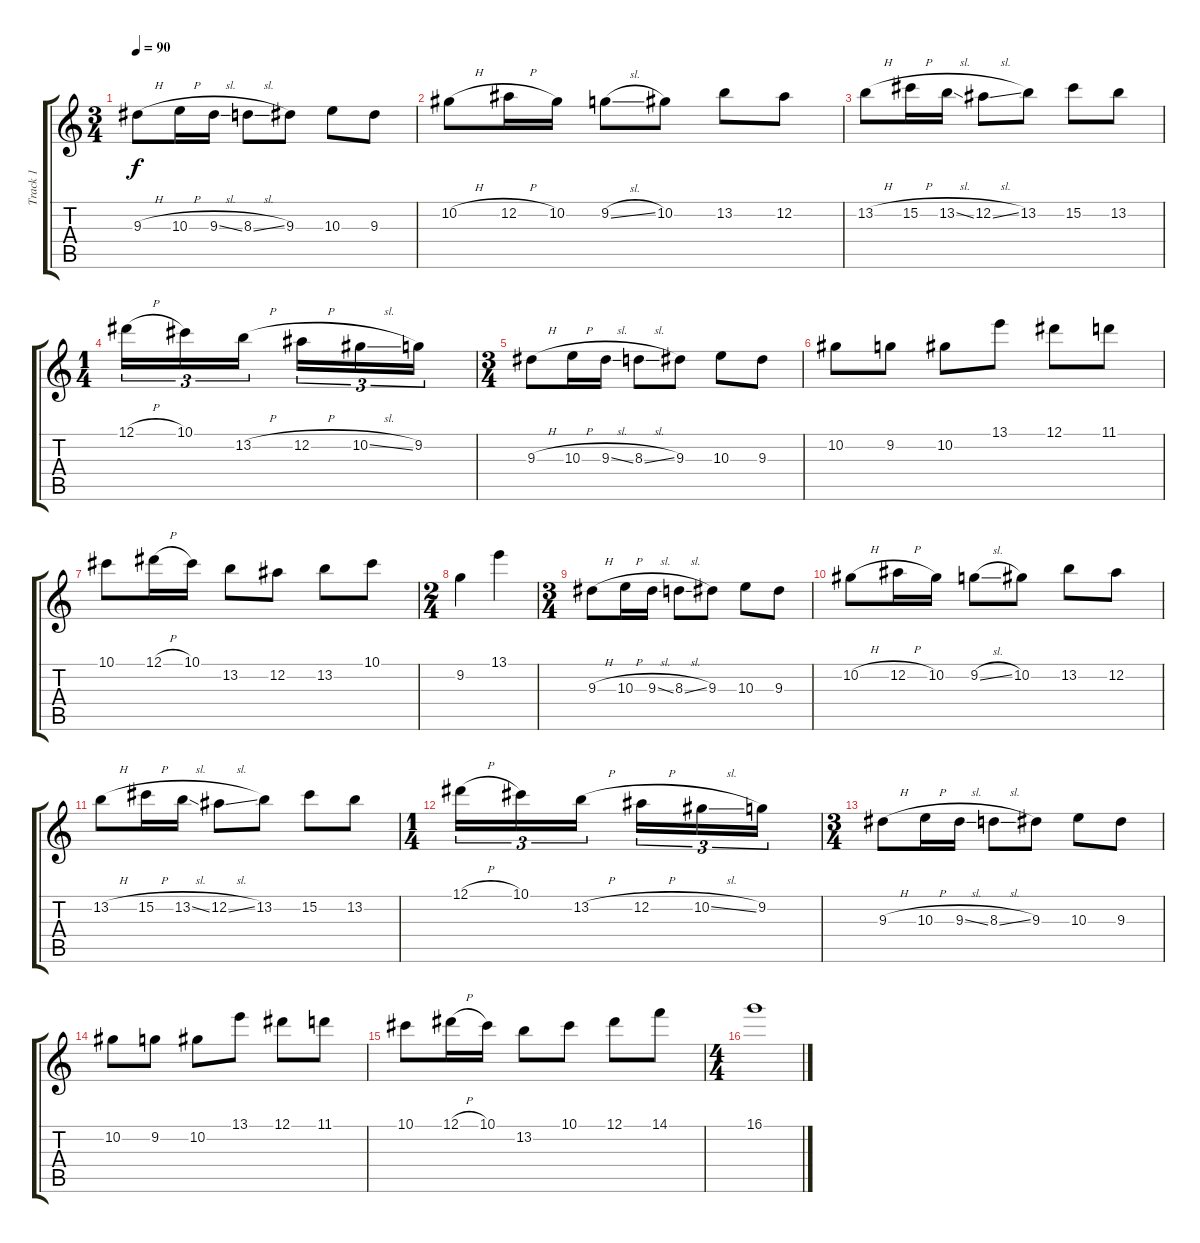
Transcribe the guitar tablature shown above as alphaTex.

\track ("Track 1" "Track 1") {instrument electricguitarjazz}
\staff {score tabs}
\tuning (Eb4 Bb3 Gb3 Db3 Ab2 Eb2) {hide}
\ts (3 4)
\tempo 90
\clef g2
\ks c
9.3{h}.8{dy f} 10.3{h}.16 9.3{sl}.16 8.3{sl}.8 9.3.8 10.3.8 9.3.8 |
10.2{h}.8 12.2{h}.16 10.2.16 9.2{sl}.8 10.2.8 13.2.8 12.2.8 |
13.2{h}.8 15.2{h}.16 13.2{sl}.16 12.2{sl}.8 13.2.8 15.2.8 13.2.8 |
\ts (1 4)
12.1{h}.16{tu (3 2)} 10.1.16{tu (3 2)} 13.2{h}.16{tu (3 2) beam splitsecondary} 12.2{h}.16{tu (3 2)} 10.2{sl}.16{tu (3 2)} 9.2.16{tu (3 2)} |
\ts (3 4)
9.3{h}.8 10.3{h}.16 9.3{sl}.16 8.3{sl}.8 9.3.8 10.3.8 9.3.8 |
10.2.8 9.2.8 10.2.8 13.1.8 12.1.8 11.1.8 |
10.1.8 12.1{h}.16 10.1.16 13.2.8 12.2.8 13.2.8 10.1.8 |
\ts (2 4)
9.2.4 13.1.4 |
\ts (3 4)
9.3{h}.8 10.3{h}.16 9.3{sl}.16 8.3{sl}.8 9.3.8 10.3.8 9.3.8 |
10.2{h}.8 12.2{h}.16 10.2.16 9.2{sl}.8 10.2.8 13.2.8 12.2.8 |
13.2{h}.8 15.2{h}.16 13.2{sl}.16 12.2{sl}.8 13.2.8 15.2.8 13.2.8 |
\ts (1 4)
12.1{h}.16{tu (3 2)} 10.1.16{tu (3 2)} 13.2{h}.16{tu (3 2) beam splitsecondary} 12.2{h}.16{tu (3 2)} 10.2{sl}.16{tu (3 2)} 9.2.16{tu (3 2)} |
\ts (3 4)
9.3{h}.8 10.3{h}.16 9.3{sl}.16 8.3{sl}.8 9.3.8 10.3.8 9.3.8 |
10.2.8 9.2.8 10.2.8 13.1.8 12.1.8 11.1.8 |
10.1.8 12.1{h}.16 10.1.16 13.2.8 10.1.8 12.1.8 14.1.8 |
\ts (4 4)
16.1.1
